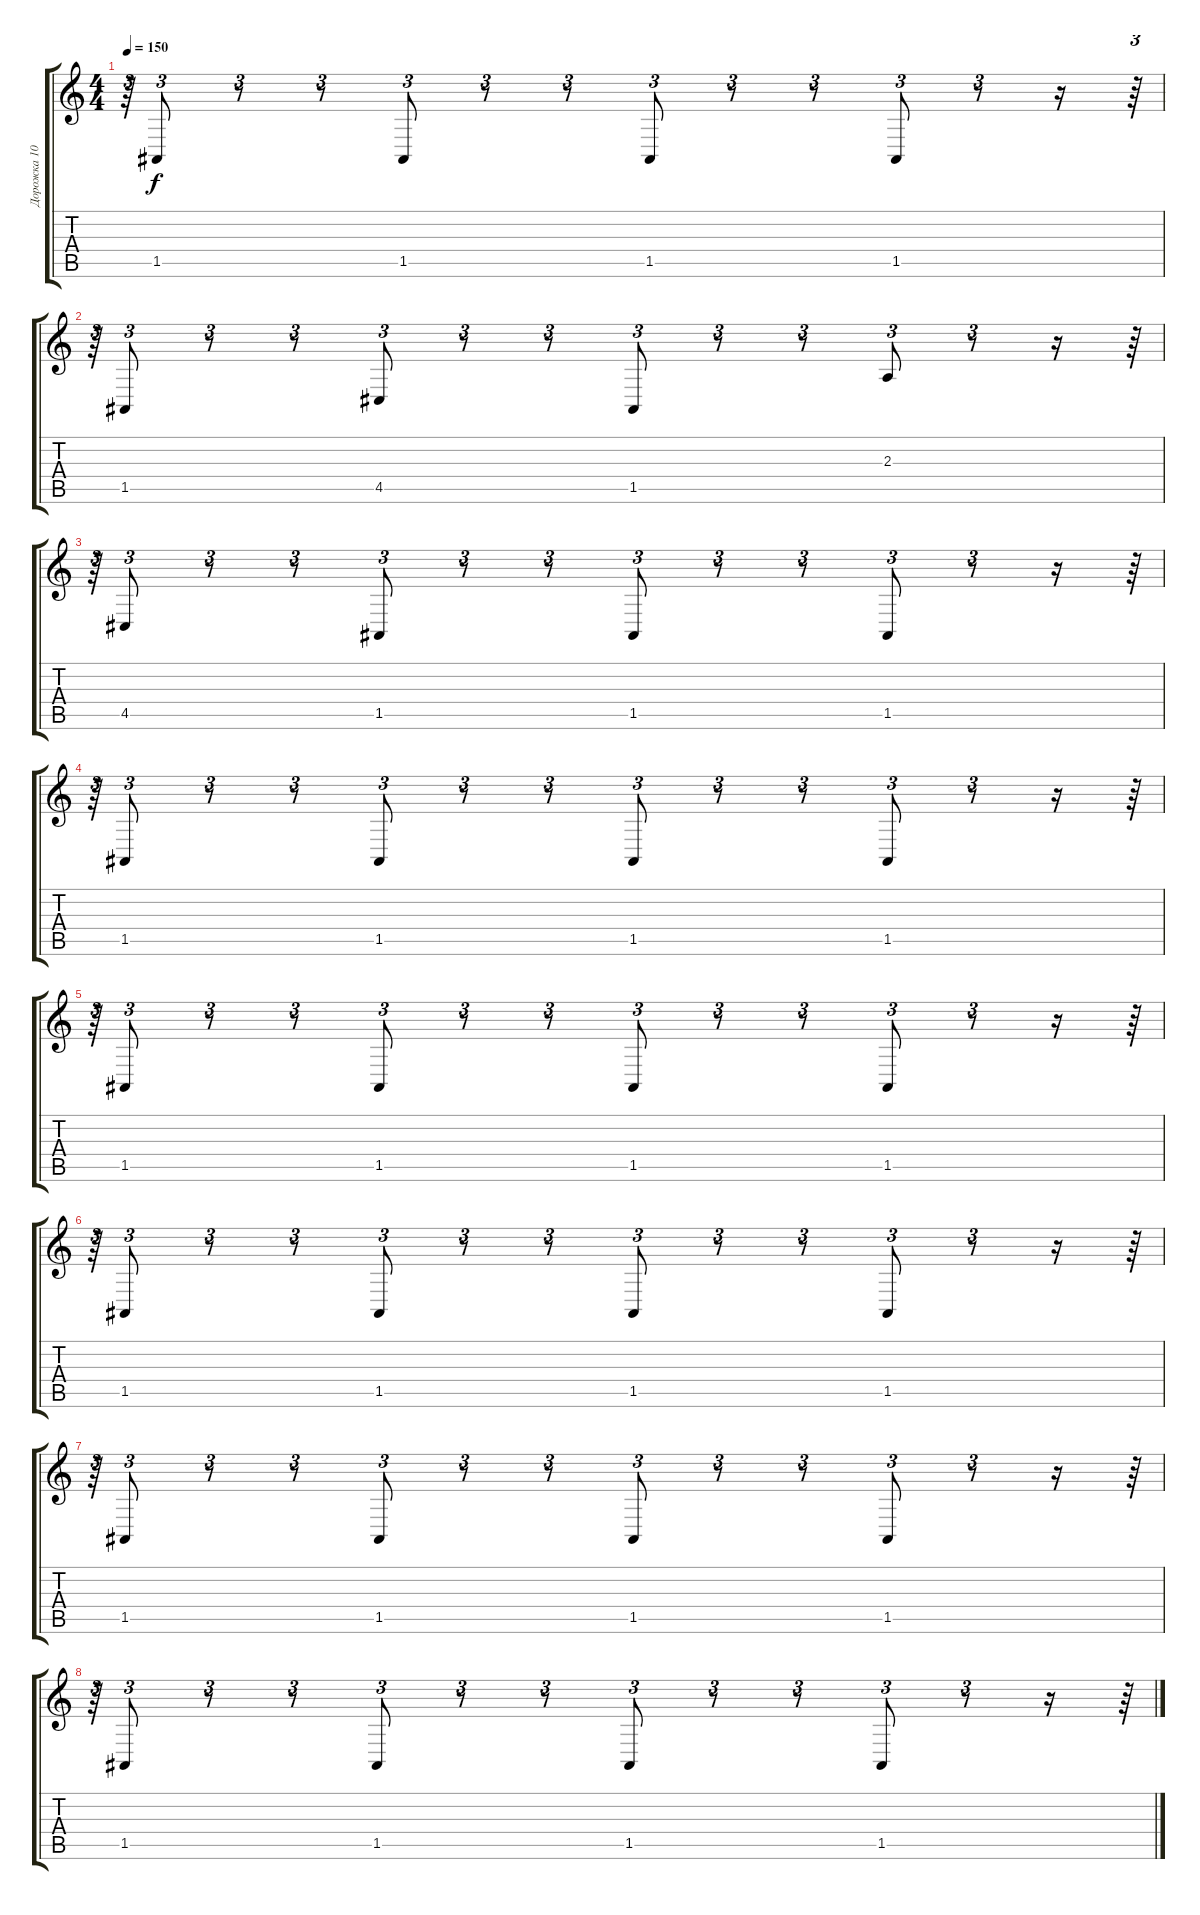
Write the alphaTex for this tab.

\track ("Дорожка 10" "Дорожка 10") {instrument drawbarorgan}
\staff {score tabs}
\tuning (E4 B3 G3 D3 A2 E2) {hide}
\ts (4 4)
\tempo 150
\clef g2
\ks c
r.64{tu (3 2) dy f} 1.5.8{tu (3 2)} r.8{tu (3 2)} r.8{tu (3 2)} 1.5.8{tu (3 2)} r.8{tu (3 2)} r.8{tu (3 2)} 1.5.8{tu (3 2)} r.8{tu (3 2)} r.8{tu (3 2)} 1.5.8{tu (3 2)} r.8{tu (3 2)} r.16 r.64{tu (3 2)} |
r.64{tu (3 2)} 1.5.8{tu (3 2)} r.8{tu (3 2)} r.8{tu (3 2)} 4.5.8{tu (3 2)} r.8{tu (3 2)} r.8{tu (3 2)} 1.5.8{tu (3 2)} r.8{tu (3 2)} r.8{tu (3 2)} 2.3.8{tu (3 2)} r.8{tu (3 2)} r.16 r.64{tu (3 2)} |
r.64{tu (3 2)} 4.5.8{tu (3 2)} r.8{tu (3 2)} r.8{tu (3 2)} 1.5.8{tu (3 2)} r.8{tu (3 2)} r.8{tu (3 2)} 1.5.8{tu (3 2)} r.8{tu (3 2)} r.8{tu (3 2)} 1.5.8{tu (3 2)} r.8{tu (3 2)} r.16 r.64{tu (3 2)} |
r.64{tu (3 2)} 1.5.8{tu (3 2)} r.8{tu (3 2)} r.8{tu (3 2)} 1.5.8{tu (3 2)} r.8{tu (3 2)} r.8{tu (3 2)} 1.5.8{tu (3 2)} r.8{tu (3 2)} r.8{tu (3 2)} 1.5.8{tu (3 2)} r.8{tu (3 2)} r.16 r.64{tu (3 2)} |
r.64{tu (3 2)} 1.5.8{tu (3 2)} r.8{tu (3 2)} r.8{tu (3 2)} 1.5.8{tu (3 2)} r.8{tu (3 2)} r.8{tu (3 2)} 1.5.8{tu (3 2)} r.8{tu (3 2)} r.8{tu (3 2)} 1.5.8{tu (3 2)} r.8{tu (3 2)} r.16 r.64{tu (3 2)} |
r.64{tu (3 2)} 1.5.8{tu (3 2)} r.8{tu (3 2)} r.8{tu (3 2)} 1.5.8{tu (3 2)} r.8{tu (3 2)} r.8{tu (3 2)} 1.5.8{tu (3 2)} r.8{tu (3 2)} r.8{tu (3 2)} 1.5.8{tu (3 2)} r.8{tu (3 2)} r.16 r.64{tu (3 2)} |
r.64{tu (3 2)} 1.5.8{tu (3 2)} r.8{tu (3 2)} r.8{tu (3 2)} 1.5.8{tu (3 2)} r.8{tu (3 2)} r.8{tu (3 2)} 1.5.8{tu (3 2)} r.8{tu (3 2)} r.8{tu (3 2)} 1.5.8{tu (3 2)} r.8{tu (3 2)} r.16 r.64{tu (3 2)} |
r.64{tu (3 2)} 1.5.8{tu (3 2)} r.8{tu (3 2)} r.8{tu (3 2)} 1.5.8{tu (3 2)} r.8{tu (3 2)} r.8{tu (3 2)} 1.5.8{tu (3 2)} r.8{tu (3 2)} r.8{tu (3 2)} 1.5.8{tu (3 2)} r.8{tu (3 2)} r.16 r.64{tu (3 2)}
